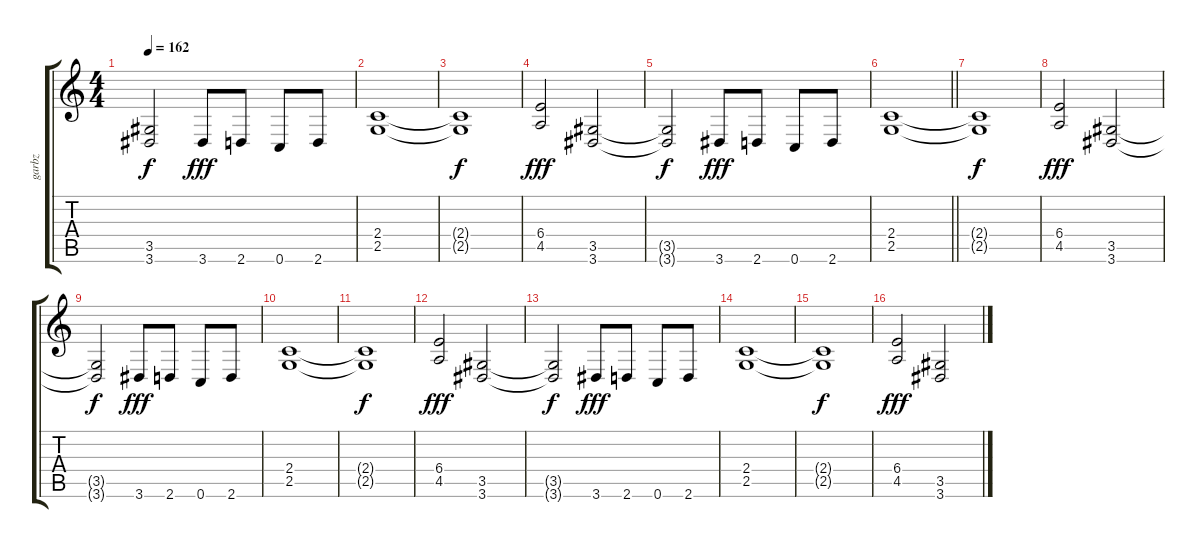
\track ("garbz" "garbz") {instrument distortionguitar}
\staff {score tabs}
\tuning (C4 G3 Eb3 Bb2 F2 C2) {hide}
\ts (4 4)
\tempo 162
\clef g2
\ks c
(3.5{t} 3.6{t}).2{dy f} 3.6.8{dy fff} 2.6.8 0.6.8 2.6.8 |
(2.4 2.5).1 |
(2.4{t} 2.5{t}).1{dy f} |
(6.4 4.5).2{dy fff} (3.5 3.6).2 |
(3.5{t} 3.6{t}).2{dy f} 3.6.8{dy fff} 2.6.8 0.6.8 2.6.8 |
\barLineRight lightlight
(2.4 2.5).1 |
(2.4{t} 2.5{t}).1{dy f} |
(6.4 4.5).2{dy fff} (3.5 3.6).2 |
(3.5{t} 3.6{t}).2{dy f} 3.6.8{dy fff} 2.6.8 0.6.8 2.6.8 |
(2.4 2.5).1 |
(2.4{t} 2.5{t}).1{dy f} |
(6.4 4.5).2{dy fff} (3.5 3.6).2 |
(3.5{t} 3.6{t}).2{dy f} 3.6.8{dy fff} 2.6.8 0.6.8 2.6.8 |
(2.4 2.5).1 |
(2.4{t} 2.5{t}).1{dy f} |
(6.4 4.5).2{dy fff} (3.5 3.6).2
